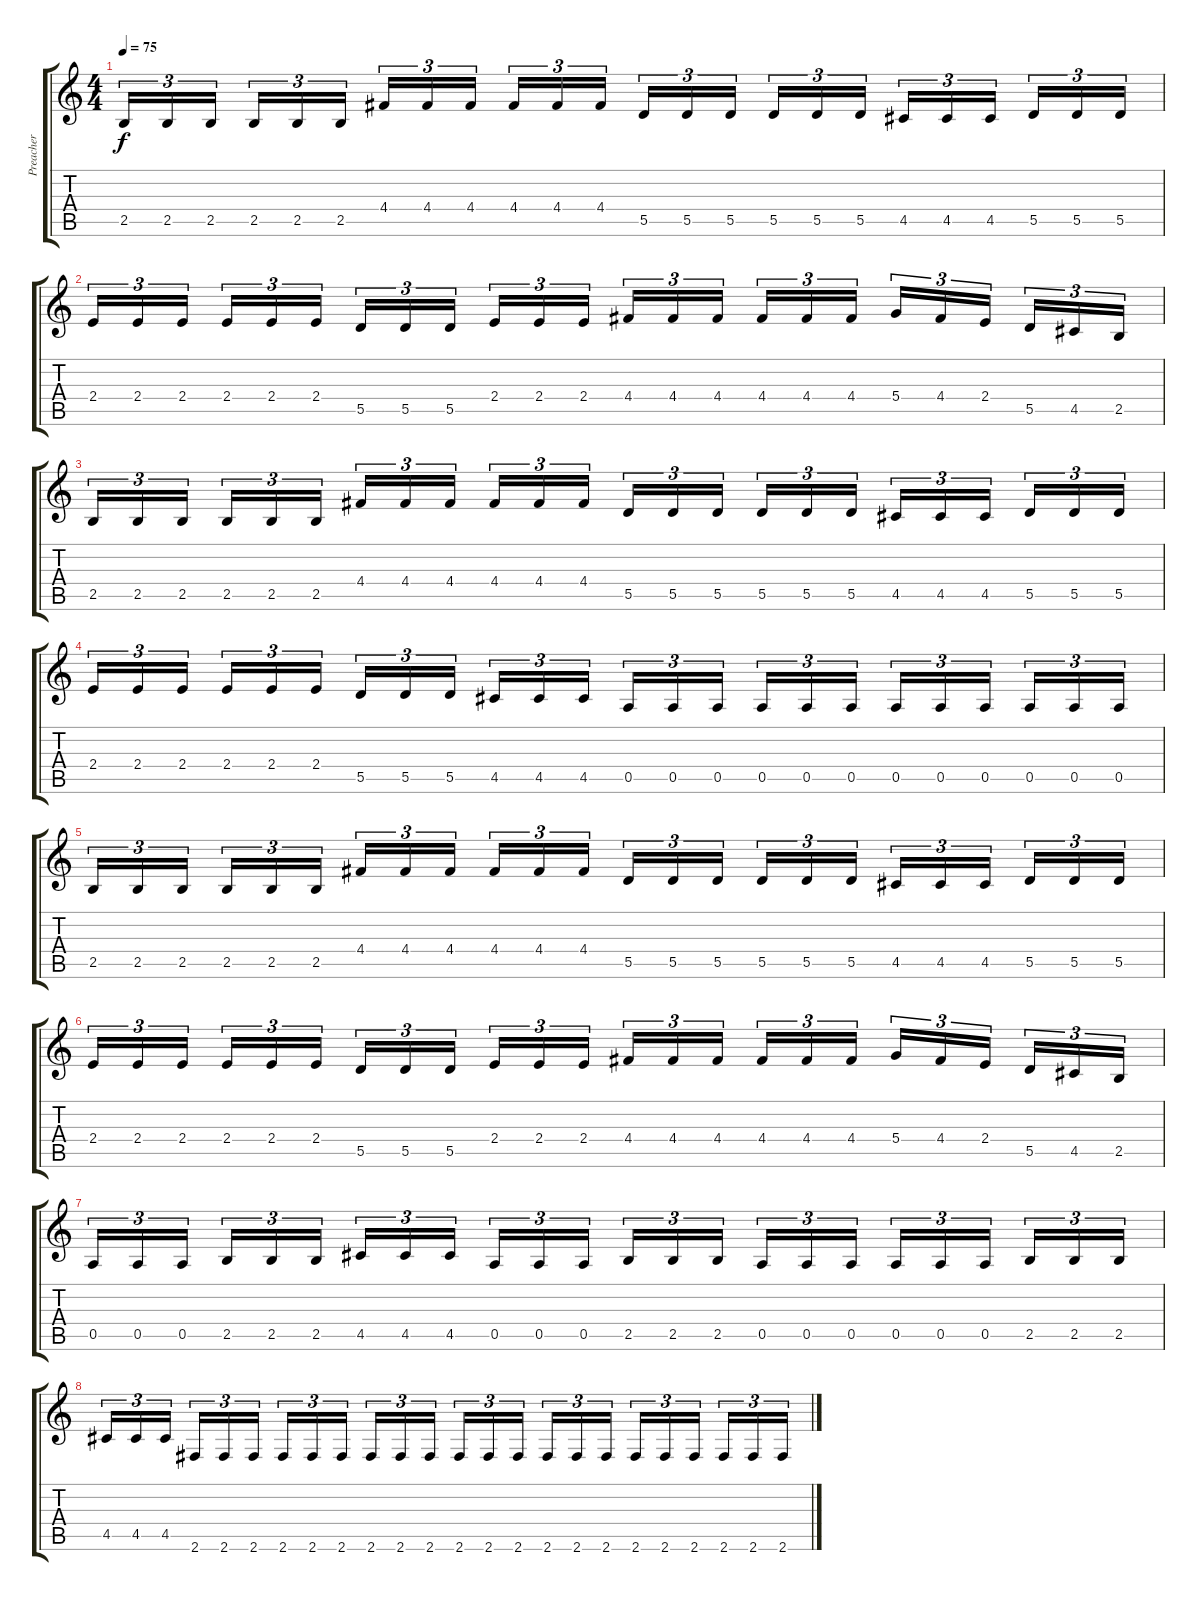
\track ("Preacher" "Preacher") {instrument distortionguitar}
\staff {score tabs}
\tuning (E4 B3 G3 D3 A2 E2) {hide}
\ts (4 4)
\tempo 75
\clef g2
\ks c
2.5.16{tu (3 2) dy f} 2.5.16{tu (3 2)} 2.5.16{tu (3 2)} 2.5.16{tu (3 2)} 2.5.16{tu (3 2)} 2.5.16{tu (3 2)} 4.4.16{tu (3 2)} 4.4.16{tu (3 2)} 4.4.16{tu (3 2)} 4.4.16{tu (3 2)} 4.4.16{tu (3 2)} 4.4.16{tu (3 2)} 5.5.16{tu (3 2)} 5.5.16{tu (3 2)} 5.5.16{tu (3 2)} 5.5.16{tu (3 2)} 5.5.16{tu (3 2)} 5.5.16{tu (3 2)} 4.5.16{tu (3 2)} 4.5.16{tu (3 2)} 4.5.16{tu (3 2)} 5.5.16{tu (3 2)} 5.5.16{tu (3 2)} 5.5.16{tu (3 2)} |
2.4.16{tu (3 2)} 2.4.16{tu (3 2)} 2.4.16{tu (3 2)} 2.4.16{tu (3 2)} 2.4.16{tu (3 2)} 2.4.16{tu (3 2)} 5.5.16{tu (3 2)} 5.5.16{tu (3 2)} 5.5.16{tu (3 2)} 2.4.16{tu (3 2)} 2.4.16{tu (3 2)} 2.4.16{tu (3 2)} 4.4.16{tu (3 2)} 4.4.16{tu (3 2)} 4.4.16{tu (3 2)} 4.4.16{tu (3 2)} 4.4.16{tu (3 2)} 4.4.16{tu (3 2)} 5.4.16{tu (3 2)} 4.4.16{tu (3 2)} 2.4.16{tu (3 2)} 5.5.16{tu (3 2)} 4.5.16{tu (3 2)} 2.5.16{tu (3 2)} |
2.5.16{tu (3 2)} 2.5.16{tu (3 2)} 2.5.16{tu (3 2)} 2.5.16{tu (3 2)} 2.5.16{tu (3 2)} 2.5.16{tu (3 2)} 4.4.16{tu (3 2)} 4.4.16{tu (3 2)} 4.4.16{tu (3 2)} 4.4.16{tu (3 2)} 4.4.16{tu (3 2)} 4.4.16{tu (3 2)} 5.5.16{tu (3 2)} 5.5.16{tu (3 2)} 5.5.16{tu (3 2)} 5.5.16{tu (3 2)} 5.5.16{tu (3 2)} 5.5.16{tu (3 2)} 4.5.16{tu (3 2)} 4.5.16{tu (3 2)} 4.5.16{tu (3 2)} 5.5.16{tu (3 2)} 5.5.16{tu (3 2)} 5.5.16{tu (3 2)} |
2.4.16{tu (3 2)} 2.4.16{tu (3 2)} 2.4.16{tu (3 2)} 2.4.16{tu (3 2)} 2.4.16{tu (3 2)} 2.4.16{tu (3 2)} 5.5.16{tu (3 2)} 5.5.16{tu (3 2)} 5.5.16{tu (3 2)} 4.5.16{tu (3 2)} 4.5.16{tu (3 2)} 4.5.16{tu (3 2)} 0.5.16{tu (3 2)} 0.5.16{tu (3 2)} 0.5.16{tu (3 2)} 0.5.16{tu (3 2)} 0.5.16{tu (3 2)} 0.5.16{tu (3 2)} 0.5.16{tu (3 2)} 0.5.16{tu (3 2)} 0.5.16{tu (3 2)} 0.5.16{tu (3 2)} 0.5.16{tu (3 2)} 0.5.16{tu (3 2)} |
2.5.16{tu (3 2)} 2.5.16{tu (3 2)} 2.5.16{tu (3 2)} 2.5.16{tu (3 2)} 2.5.16{tu (3 2)} 2.5.16{tu (3 2)} 4.4.16{tu (3 2)} 4.4.16{tu (3 2)} 4.4.16{tu (3 2)} 4.4.16{tu (3 2)} 4.4.16{tu (3 2)} 4.4.16{tu (3 2)} 5.5.16{tu (3 2)} 5.5.16{tu (3 2)} 5.5.16{tu (3 2)} 5.5.16{tu (3 2)} 5.5.16{tu (3 2)} 5.5.16{tu (3 2)} 4.5.16{tu (3 2)} 4.5.16{tu (3 2)} 4.5.16{tu (3 2)} 5.5.16{tu (3 2)} 5.5.16{tu (3 2)} 5.5.16{tu (3 2)} |
2.4.16{tu (3 2)} 2.4.16{tu (3 2)} 2.4.16{tu (3 2)} 2.4.16{tu (3 2)} 2.4.16{tu (3 2)} 2.4.16{tu (3 2)} 5.5.16{tu (3 2)} 5.5.16{tu (3 2)} 5.5.16{tu (3 2)} 2.4.16{tu (3 2)} 2.4.16{tu (3 2)} 2.4.16{tu (3 2)} 4.4.16{tu (3 2)} 4.4.16{tu (3 2)} 4.4.16{tu (3 2)} 4.4.16{tu (3 2)} 4.4.16{tu (3 2)} 4.4.16{tu (3 2)} 5.4.16{tu (3 2)} 4.4.16{tu (3 2)} 2.4.16{tu (3 2)} 5.5.16{tu (3 2)} 4.5.16{tu (3 2)} 2.5.16{tu (3 2)} |
0.5.16{tu (3 2)} 0.5.16{tu (3 2)} 0.5.16{tu (3 2)} 2.5.16{tu (3 2)} 2.5.16{tu (3 2)} 2.5.16{tu (3 2)} 4.5.16{tu (3 2)} 4.5.16{tu (3 2)} 4.5.16{tu (3 2)} 0.5.16{tu (3 2)} 0.5.16{tu (3 2)} 0.5.16{tu (3 2)} 2.5.16{tu (3 2)} 2.5.16{tu (3 2)} 2.5.16{tu (3 2)} 0.5.16{tu (3 2)} 0.5.16{tu (3 2)} 0.5.16{tu (3 2)} 0.5.16{tu (3 2)} 0.5.16{tu (3 2)} 0.5.16{tu (3 2)} 2.5.16{tu (3 2)} 2.5.16{tu (3 2)} 2.5.16{tu (3 2)} |
4.5.16{tu (3 2)} 4.5.16{tu (3 2)} 4.5.16{tu (3 2)} 2.6.16{tu (3 2)} 2.6.16{tu (3 2)} 2.6.16{tu (3 2)} 2.6.16{tu (3 2)} 2.6.16{tu (3 2)} 2.6.16{tu (3 2)} 2.6.16{tu (3 2)} 2.6.16{tu (3 2)} 2.6.16{tu (3 2)} 2.6.16{tu (3 2)} 2.6.16{tu (3 2)} 2.6.16{tu (3 2)} 2.6.16{tu (3 2)} 2.6.16{tu (3 2)} 2.6.16{tu (3 2)} 2.6.16{tu (3 2)} 2.6.16{tu (3 2)} 2.6.16{tu (3 2)} 2.6.16{tu (3 2)} 2.6.16{tu (3 2)} 2.6.16{tu (3 2)}
